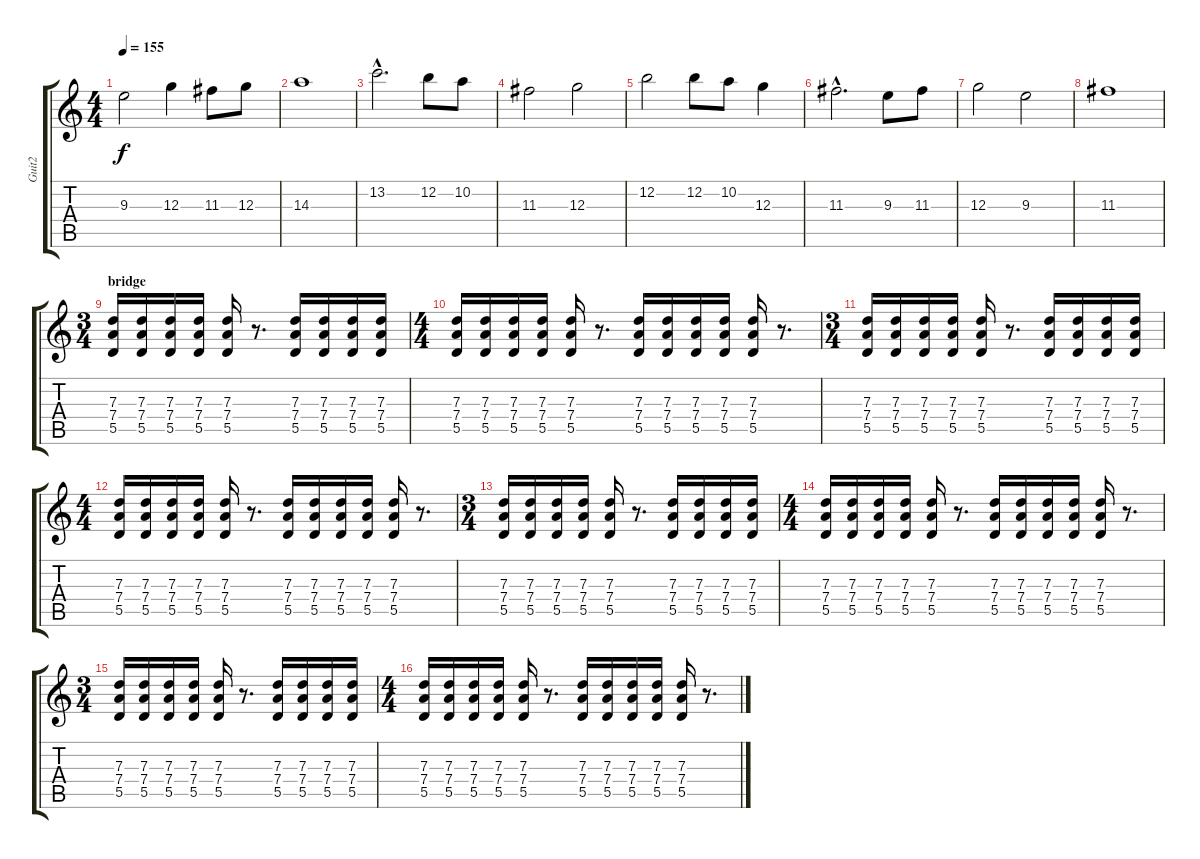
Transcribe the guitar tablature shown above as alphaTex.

\track ("Guit2" "Guit2") {instrument acousticguitarsteel}
\staff {score tabs}
\tuning (E4 B3 G3 D3 A2 E2) {hide}
\ts (4 4)
\tempo 155
\clef g2
\ks c
9.3.2{dy f} 12.3.4 11.3.8 12.3.8 |
14.3.1 |
13.2{hac}.2{d} 12.2.8 10.2.8 |
11.3.2 12.3.2 |
12.2.2 12.2.8 10.2.8 12.3.4 |
11.3{hac}.2{d} 9.3.8 11.3.8 |
12.3.2 9.3.2 |
11.3.1 |
\ts (3 4)
\section ("" "bridge")
(7.3 7.4 5.5).16{volume 11 instrument overdrivenguitar} (7.3 7.4 5.5).16 (7.3 7.4 5.5).16 (7.3 7.4 5.5).16 (7.3 7.4 5.5).16 r.8{d} (7.3 7.4 5.5).16 (7.3 7.4 5.5).16 (7.3 7.4 5.5).16 (7.3 7.4 5.5).16 |
\ts (4 4)
(7.3 7.4 5.5).16 (7.3 7.4 5.5).16 (7.3 7.4 5.5).16 (7.3 7.4 5.5).16 (7.3 7.4 5.5).16 r.8{d} (7.3 7.4 5.5).16 (7.3 7.4 5.5).16 (7.3 7.4 5.5).16 (7.3 7.4 5.5).16 (7.3 7.4 5.5).16 r.8{d} |
\ts (3 4)
(7.3 7.4 5.5).16 (7.3 7.4 5.5).16 (7.3 7.4 5.5).16 (7.3 7.4 5.5).16 (7.3 7.4 5.5).16 r.8{d} (7.3 7.4 5.5).16 (7.3 7.4 5.5).16 (7.3 7.4 5.5).16 (7.3 7.4 5.5).16 |
\ts (4 4)
(7.3 7.4 5.5).16 (7.3 7.4 5.5).16 (7.3 7.4 5.5).16 (7.3 7.4 5.5).16 (7.3 7.4 5.5).16 r.8{d} (7.3 7.4 5.5).16 (7.3 7.4 5.5).16 (7.3 7.4 5.5).16 (7.3 7.4 5.5).16 (7.3 7.4 5.5).16 r.8{d} |
\ts (3 4)
(7.3 7.4 5.5).16{volume 11 instrument overdrivenguitar} (7.3 7.4 5.5).16 (7.3 7.4 5.5).16 (7.3 7.4 5.5).16 (7.3 7.4 5.5).16 r.8{d} (7.3 7.4 5.5).16 (7.3 7.4 5.5).16 (7.3 7.4 5.5).16 (7.3 7.4 5.5).16 |
\ts (4 4)
(7.3 7.4 5.5).16 (7.3 7.4 5.5).16 (7.3 7.4 5.5).16 (7.3 7.4 5.5).16 (7.3 7.4 5.5).16 r.8{d} (7.3 7.4 5.5).16 (7.3 7.4 5.5).16 (7.3 7.4 5.5).16 (7.3 7.4 5.5).16 (7.3 7.4 5.5).16 r.8{d} |
\ts (3 4)
(7.3 7.4 5.5).16 (7.3 7.4 5.5).16 (7.3 7.4 5.5).16 (7.3 7.4 5.5).16 (7.3 7.4 5.5).16 r.8{d} (7.3 7.4 5.5).16 (7.3 7.4 5.5).16 (7.3 7.4 5.5).16 (7.3 7.4 5.5).16 |
\ts (4 4)
(7.3 7.4 5.5).16 (7.3 7.4 5.5).16 (7.3 7.4 5.5).16 (7.3 7.4 5.5).16 (7.3 7.4 5.5).16 r.8{d} (7.3 7.4 5.5).16 (7.3 7.4 5.5).16 (7.3 7.4 5.5).16 (7.3 7.4 5.5).16 (7.3 7.4 5.5).16 r.8{d}
